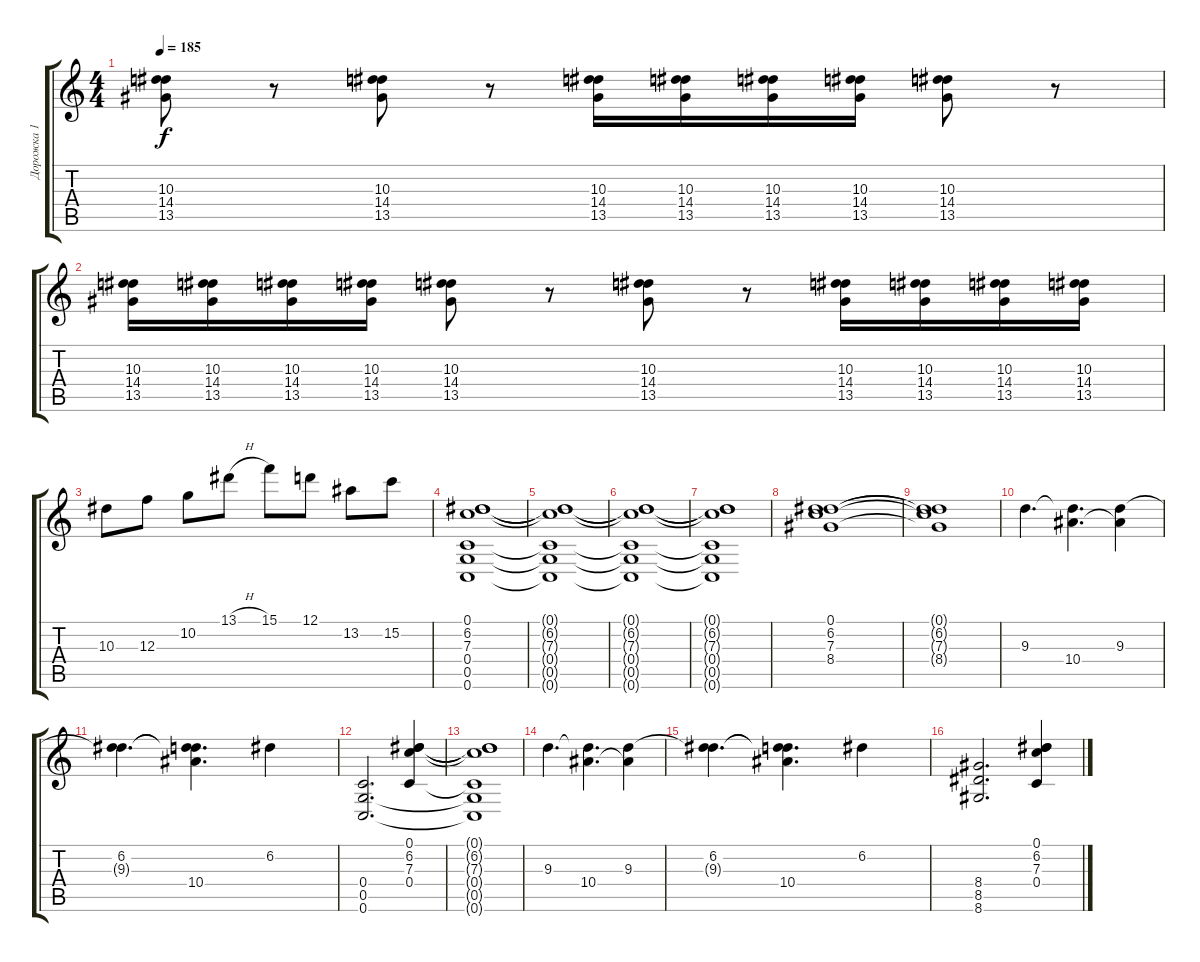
\track ("Дорожка 1" "Дорожка 1") {instrument distortionguitar}
\staff {score tabs}
\tuning (D4 A3 F3 C3 G2 C2) {hide}
\ts (4 4)
\tempo 185
\clef g2
\ks c
(10.3 14.4 13.5).8{dy f} r.8 (10.3 14.4 13.5).8 r.8 (10.3 14.4 13.5).16 (10.3 14.4 13.5).16 (10.3 14.4 13.5).16 (10.3 14.4 13.5).16 (10.3 14.4 13.5).8 r.8 |
(10.3 14.4 13.5).16 (10.3 14.4 13.5).16 (10.3 14.4 13.5).16 (10.3 14.4 13.5).16 (10.3 14.4 13.5).8 r.8 (10.3 14.4 13.5).8 r.8 (10.3 14.4 13.5).16 (10.3 14.4 13.5).16 (10.3 14.4 13.5).16 (10.3 14.4 13.5).16 |
10.3.8 12.3.8 10.2.8 13.1{h}.8 15.1.8 12.1.8 13.2.8 15.2.8 |
(0.1 6.2 7.3 0.4 0.5 0.6).1 |
(0.1{t} 6.2{t} 7.3{t} 0.4{t} 0.5{t} 0.6{t}).1 |
(0.1{t} 6.2{t} 7.3{t} 0.4{t} 0.5{t} 0.6{t}).1 |
(0.1{t} 6.2{t} 7.3{t} 0.4{t} 0.5{t} 0.6{t}).1 |
(0.1 6.2 7.3 8.4).1 |
(0.1{t} 6.2{t} 7.3{t} 8.4{t}).1 |
9.3.4{d} (9.3{t} 10.4).4{d} (9.3 10.4{t}).4 |
(6.2 9.3{t}).4{d} (6.2{t} 9.3{t} 10.4).4{d} 6.2.4 |
(0.4 0.5 0.6).2{d} (0.1 6.2 7.3 0.4).4 |
(0.1{t} 6.2{t} 7.3{t} 0.4{t} 0.5{t} 0.6{t}).1 |
9.3.4{d} (9.3{t} 10.4).4{d} (9.3 10.4{t}).4 |
(6.2 9.3{t}).4{d} (6.2{t} 9.3{t} 10.4).4{d} 6.2.4 |
(8.4 8.5 8.6).2{d} (0.1 6.2 7.3 0.4).4
